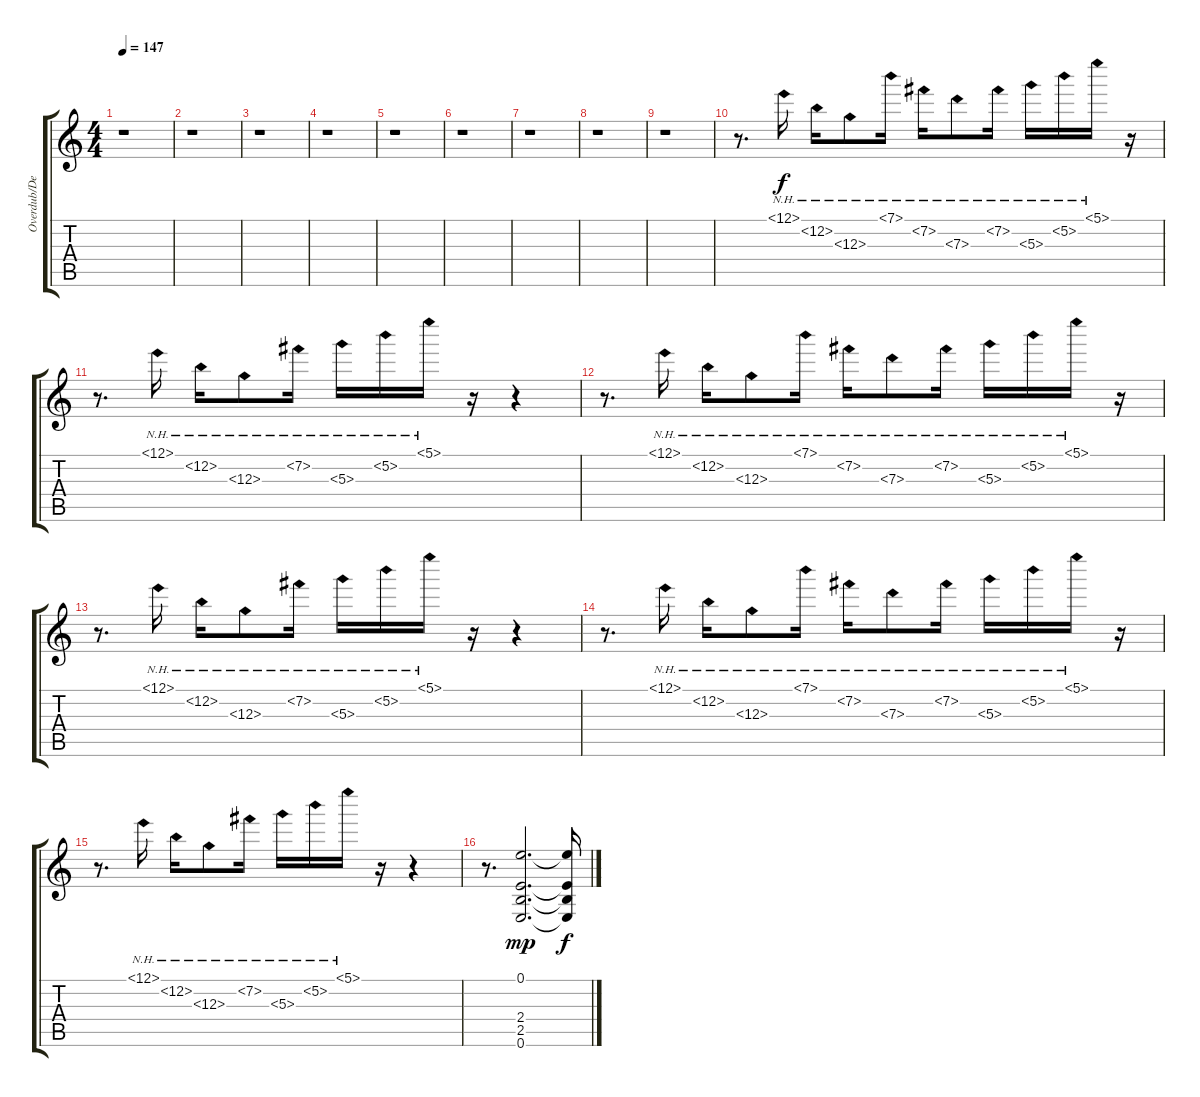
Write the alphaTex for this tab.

\track ("Overdub/Delay" "Overdub/De") {instrument distortionguitar}
\staff {score tabs}
\tuning (E4 B3 G3 D3 A2 E2) {hide}
\ts (4 4)
\tempo 147
\clef g2
\ks c
r.1{dy f} |
r.1 |
r.1 |
r.1 |
r.1 |
r.1 |
r.1 |
r.1 |
r.1 |
r.8{d volume 9 balance 8} 12.1{nh}.16 12.2{nh}.16 12.3{nh}.8 7.1{nh}.16 7.2{nh}.16 7.3{nh}.8 7.2{nh}.16 5.3{nh}.16 5.2{nh}.16 5.1{nh}.16 r.16 |
r.8{d} 12.1{nh}.16 12.2{nh}.16 12.3{nh}.8 7.2{nh}.16 5.3{nh}.16 5.2{nh}.16 5.1{nh}.16 r.16 r.4 |
r.8{d} 12.1{nh}.16 12.2{nh}.16 12.3{nh}.8 7.1{nh}.16 7.2{nh}.16 7.3{nh}.8 7.2{nh}.16 5.3{nh}.16 5.2{nh}.16 5.1{nh}.16 r.16 |
r.8{d} 12.1{nh}.16 12.2{nh}.16 12.3{nh}.8 7.2{nh}.16 5.3{nh}.16 5.2{nh}.16 5.1{nh}.16 r.16 r.4 |
r.8{d} 12.1{nh}.16 12.2{nh}.16 12.3{nh}.8 7.1{nh}.16 7.2{nh}.16 7.3{nh}.8 7.2{nh}.16 5.3{nh}.16 5.2{nh}.16 5.1{nh}.16 r.16 |
r.8{d} 12.1{nh}.16 12.2{nh}.16 12.3{nh}.8 7.2{nh}.16 5.3{nh}.16 5.2{nh}.16 5.1{nh}.16 r.16 r.4 |
r.8{d} (0.1 2.4 2.5 0.6).2{d dy mp} (0.1{t} 2.4{t} 2.5{t} 0.6{t}).16{dy f}
